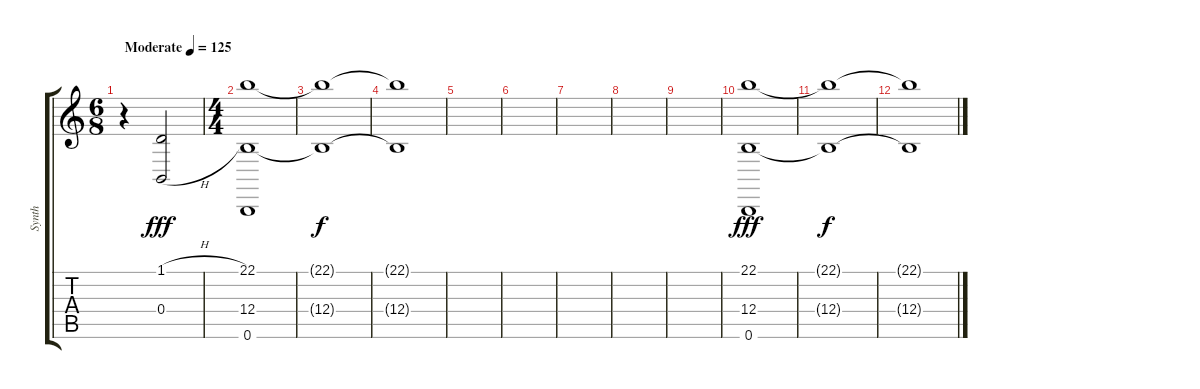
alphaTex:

\track ("Synth" "Synth") {instrument stringensemble2}
\staff {score tabs}
\tuning (Db4 Ab3 E3 B2 Gb2 B1) {hide}
\ts (6 8)
\tempo (125 "Moderate")
\clef g2
\ks c
r.4{dy fff instrument stringensemble2} (1.1{h} 0.4{h}).2 |
\ts (4 4)
(22.1 12.4 0.6).1{volume 0} |
(22.1{t} 12.4{t}).1{dy f} |
(22.1{t} 12.4{t}).1 |
|
|
|
|
|
(22.1 12.4 0.6).1{dy fff volume 0} |
(22.1{t} 12.4{t}).1{dy f} |
(22.1{t} 12.4{t}).1
